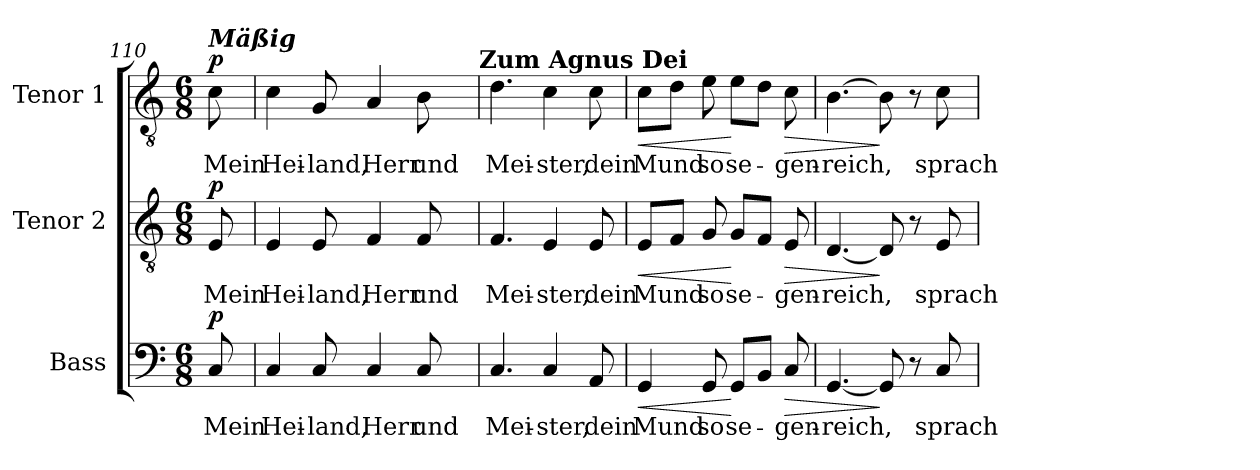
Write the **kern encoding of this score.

**kern	**text	**dynam	**kern	**text	**dynam	**kern	**text	**dynam
*part3	*part3	*part3	*part2	*part2	*part2	*part1	*part1	*part1
*staff3	*staff3	*staff3	*staff2	*staff2	*staff2	*staff1	*staff1	*staff1
*I"Bass	*	*	*I"Tenor 2	*	*	*I"Tenor 1	*	*
!!LO:LB:g=z
*clefF4	*	*	*clefGv2	*	*	*clefGv2	*	*
*k[]	*	*	*k[]	*	*	*k[]	*	*
*C:	*	*	*C:	*	*	*C:	*	*
*M6/8	*	*	*M6/8	*	*	*M6/8	*	*
=110	=110	=110	=110	=110	=110	=110	=110	=110
!	!	!	!	!	!	!LO:TX:a:Bi:t=Mäßig	!	!
!	!LO:LY:b	!LO:DY:a	!	!LO:LY:b	!LO:DY:a	!	!LO:LY:b	!LO:DY:a
8C/	Mein	p	8E/	Mein	p	8c\	Mein	p
=111	=111	=111	=111	=111	=111	=111	=111	=111
!	!LO:LY:b	!	!	!LO:LY:b	!	!	!LO:LY:b	!
4C/	Hei-	.	4E/	Hei-	.	4c\	Hei-	.
!	!LO:LY:b	!	!	!LO:LY:b	!	!	!LO:LY:b	!
8C/	-land,	.	8E/	-land,	.	8G/	-land,	.
!	!LO:LY:b	!	!	!LO:LY:b	!	!	!LO:LY:b	!
4C/	Herr	.	4F/	Herr	.	4A/	Herr	.
!	!LO:LY:b	!	!	!LO:LY:b	!	!	!LO:LY:b	!
8C/	und	.	8F/	und	.	8B\	und	.
8.ryy	.	.	8.ryy	.	.	8.ryy	.	.
!	!	!	!	!	!	!LO:TX:a:B:t=Zum Agnus Dei	!	!
=112	=112	=112	=112	=112	=112	=112	=112	=112
!	!LO:LY:b	!	!	!LO:LY:b	!	!	!LO:LY:b	!
4.C/	Mei-	.	4.F/	Mei-	.	4.d\	Mei-	.
!	!LO:LY:b	!	!	!LO:LY:b	!	!	!LO:LY:b	!
4C/	-ster,	.	4E/	-ster,	.	4c\	-ster,	.
!	!LO:LY:b	!	!	!LO:LY:b	!	!	!LO:LY:b	!
8AA/	dein	.	8E/	dein	.	8c\	dein	.
=113	=113	=113	=113	=113	=113	=113	=113	=113
!	!LO:LY:b	!LO:HP:b	!	!LO:LY:b	!LO:HP:b	!	!LO:LY:b	!LO:HP:b
4GG/	Mund	<	8E/L	Mund	<	8c\L	Mund	<
.	.	.	8F/J	.	.	8d\J	.	.
!	!LO:LY:b	!	!	!LO:LY:b	!	!	!LO:LY:b	!
8GG/	so	.	8G/	so	.	8e\	so	.
!	!LO:LY:b	!	!	!LO:LY:b	!	!	!LO:LY:b	!
8GG/L	se-	[	8G/L	se-	[	8e\L	se-	[
8BB/J	.	.	8F/J	.	.	8d\J	.	.
!	!LO:LY:b	!LO:HP:b	!	!LO:LY:b	!LO:HP:b	!	!LO:LY:b	!LO:HP:b
8C/	-gen-	>	8E/	-gen-	>	8c\	-gen-	>
=114	=114	=114	=114	=114	=114	=114	=114	=114
!	!LO:LY:b	!	!	!LO:LY:b	!	!	!LO:LY:b	!
[4.GG/	-reich,	.	[4.D/	-reich,	.	[4.B\	-reich,	.
8GG/]	.	]	8D/]	.	]	8B\]	.	]
8r	.	.	8r	.	.	8r	.	.
!	!LO:LY:b	!	!	!LO:LY:b	!	!	!LO:LY:b	!
8C/	sprach	.	8E/	sprach	.	8c\	sprach	.
=	=	=	=	=	=	=	=	=
*-	*-	*-	*-	*-	*-	*-	*-	*-
